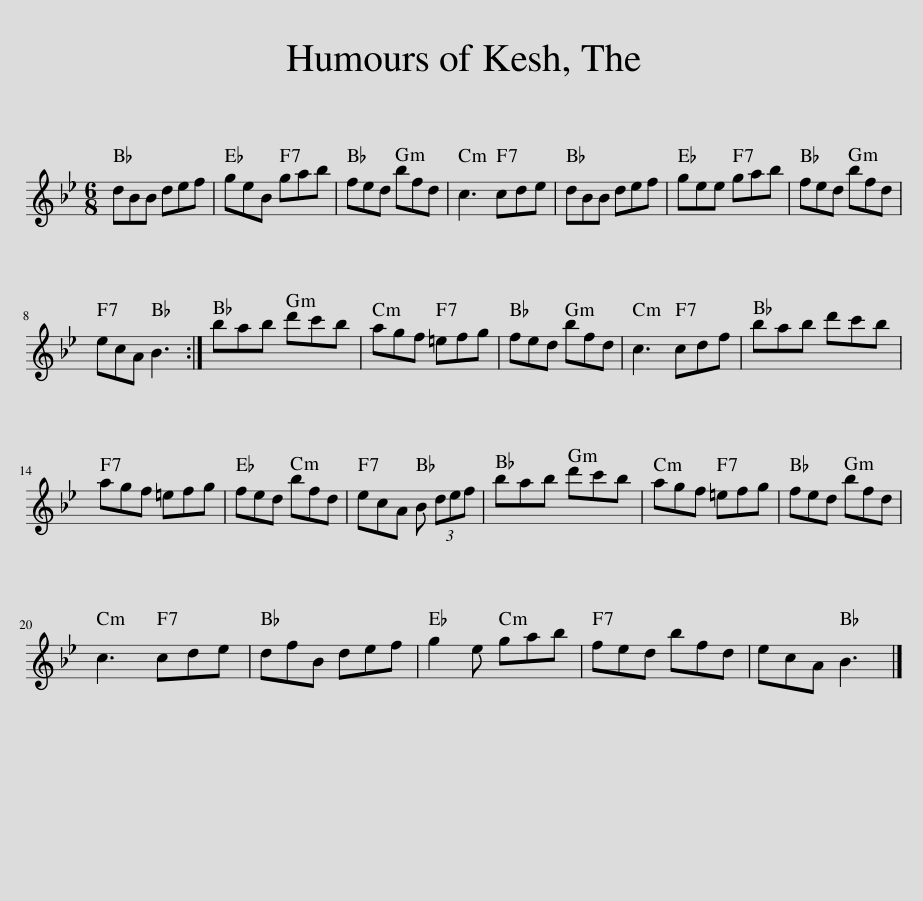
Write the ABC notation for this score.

X:1
L:1/8
M:6/8
I:linebreak $
K:Bb
V:1 treble
V:1
 dBB def | geB gab | fed bfd | c3 cde | dBB def | %5
 gee gab | fed bfd |$ ecA B3 :| bab d'c'b | agf =efg | %10
 fed bfd | c3 cdf | bab d'c'b |$ agf =efg | fed bfd | %15
 ecA B (3def | bab d'c'b | agf =efg | fed bfd |$ c3 cde | %20
 dfB def | g2 e gab | fed bfd | ecA B3 |] %24
